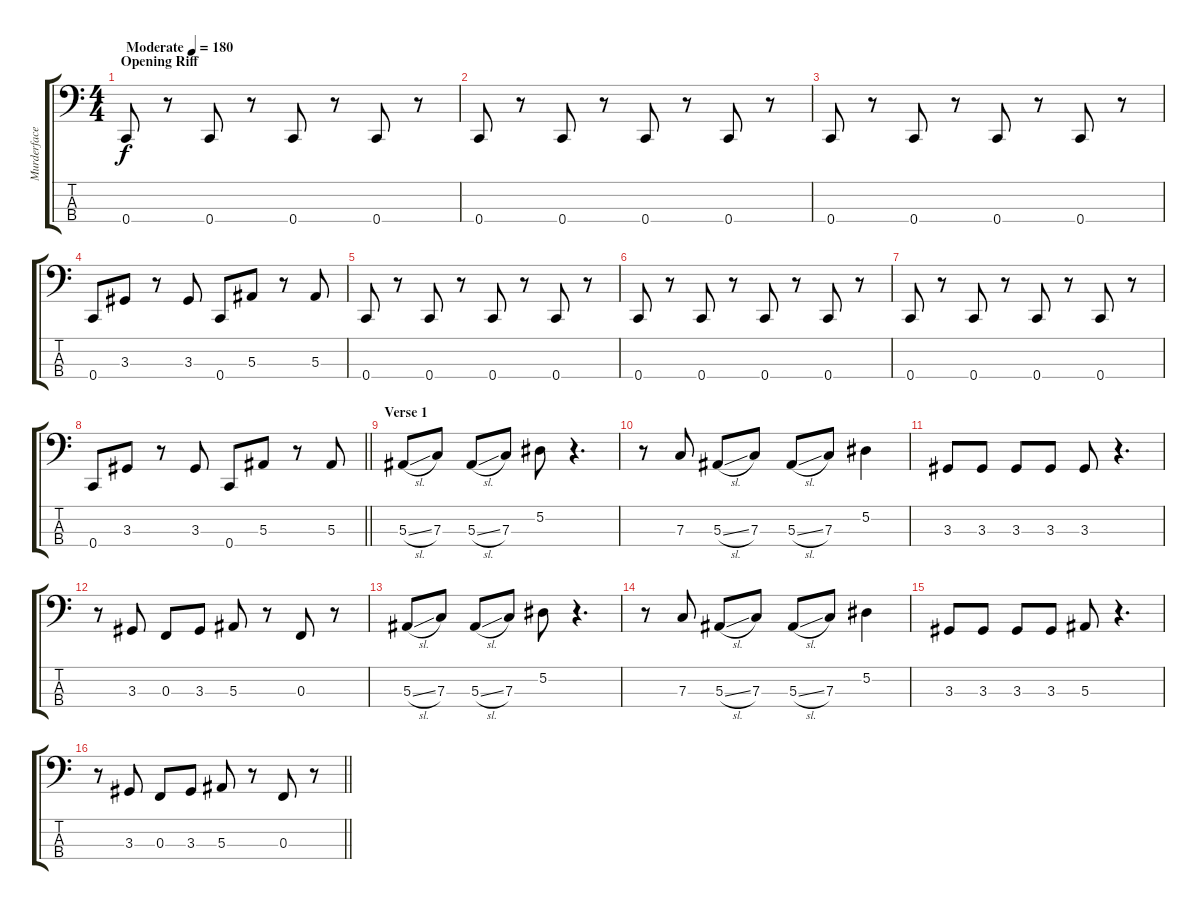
\track ("Murderface" "Murderface") {instrument electricbassfinger}
\staff {score tabs}
\tuning (Eb2 Bb1 F1 C1) {hide}
\ts (4 4)
\section ("" "Opening Riff")
\tempo (180 "Moderate")
\clef f4
\ks c
0.4.8{dy f instrument electricbassfinger} r.8 0.4.8 r.8 0.4.8 r.8 0.4.8 r.8 |
0.4.8 r.8 0.4.8 r.8 0.4.8 r.8 0.4.8 r.8 |
0.4.8 r.8 0.4.8 r.8 0.4.8 r.8 0.4.8 r.8 |
0.4.8 3.3.8 r.8 3.3.8 0.4.8 5.3.8 r.8 5.3.8 |
0.4.8 r.8 0.4.8 r.8 0.4.8 r.8 0.4.8 r.8 |
0.4.8 r.8 0.4.8 r.8 0.4.8 r.8 0.4.8 r.8 |
0.4.8 r.8 0.4.8 r.8 0.4.8 r.8 0.4.8 r.8 |
\barLineRight lightlight
0.4.8 3.3.8 r.8 3.3.8 0.4.8 5.3.8 r.8 5.3.8 |
\section ("" "Verse 1")
5.3{sl}.8 7.3.8 5.3{sl}.8 7.3.8 5.2.8 r.4{d} |
r.8 7.3.8 5.3{sl}.8 7.3.8 5.3{sl}.8 7.3.8 5.2.4 |
3.3.8 3.3.8 3.3.8 3.3.8 3.3.8 r.4{d} |
r.8 3.3.8 0.3.8 3.3.8 5.3.8 r.8 0.3.8 r.8 |
5.3{sl}.8 7.3.8 5.3{sl}.8 7.3.8 5.2.8 r.4{d} |
r.8 7.3.8 5.3{sl}.8 7.3.8 5.3{sl}.8 7.3.8 5.2.4 |
3.3.8 3.3.8 3.3.8 3.3.8 5.3.8 r.4{d} |
\barLineRight lightlight
r.8 3.3.8 0.3.8 3.3.8 5.3.8 r.8 0.3.8 r.8
